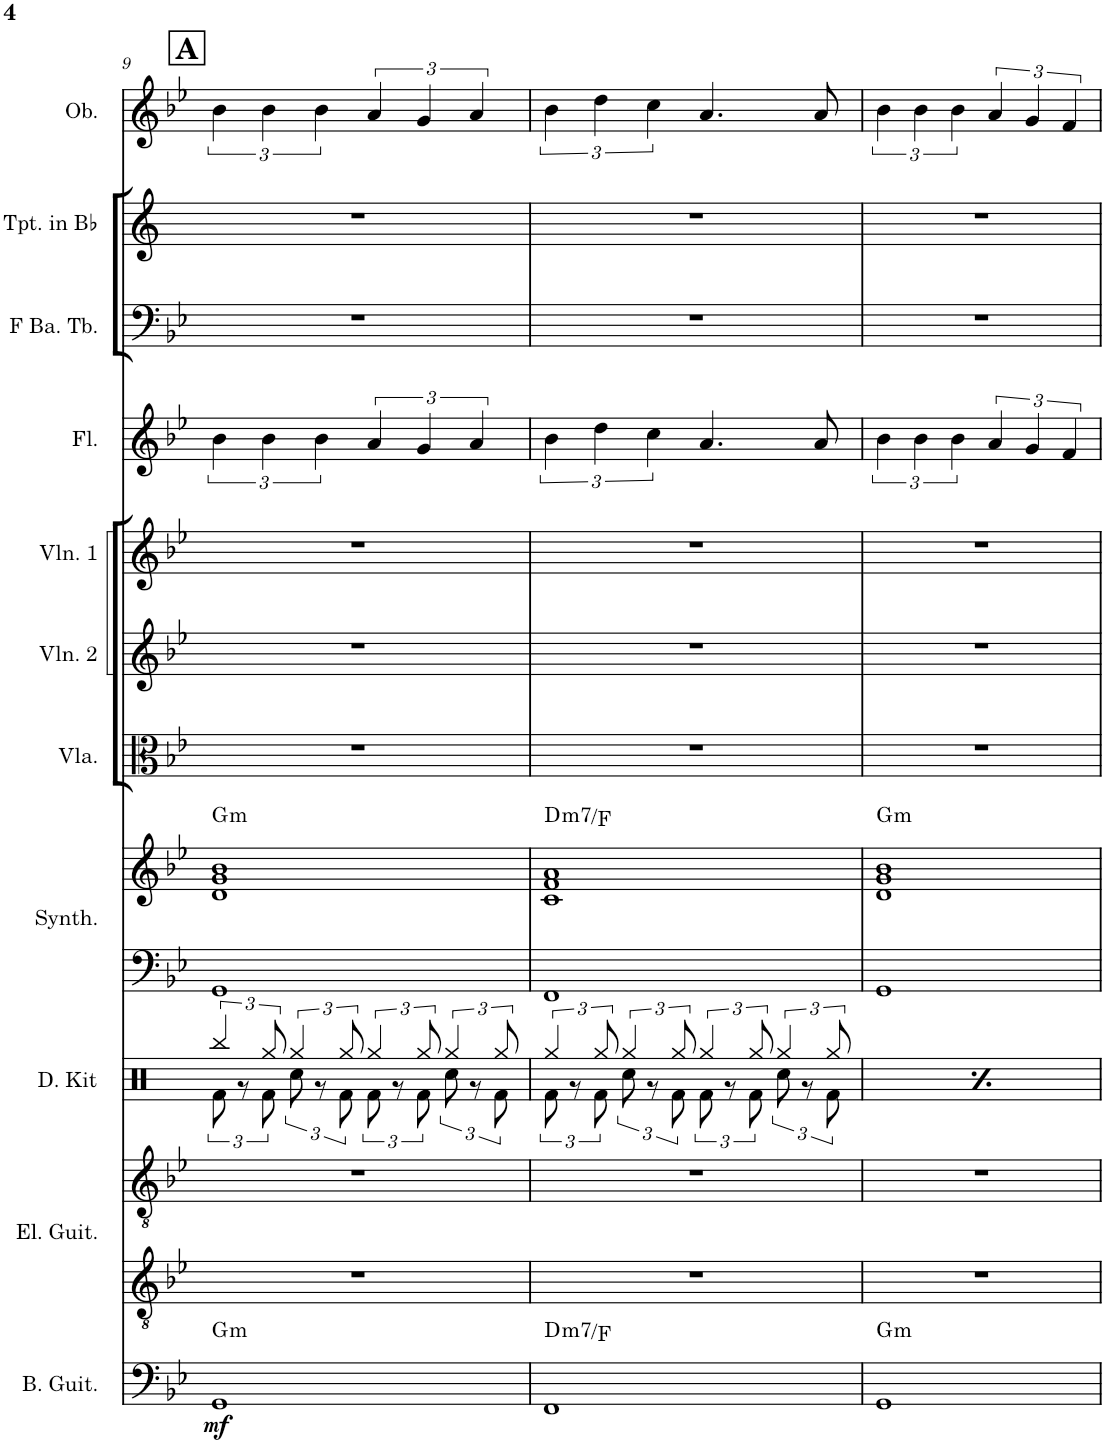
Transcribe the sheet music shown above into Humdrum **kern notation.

**kern	**dynam	**harte	**kern	**kern	**kern	**kern	**kern	**harte	**kern	**kern	**kern	**kern	**kern	**kern	**kern
*part11	*part11	*part11	*part10	*part10	*part9	*part8	*part8	*part8	*part7	*part6	*part5	*part4	*part3	*part2	*part1
*staff13	*staff13	*	*staff12	*staff11	*staff10	*staff9	*staff8	*	*staff7	*staff6	*staff5	*staff4	*staff3	*staff2	*staff1
*I"Bass Guitar	*	*	*I"Electric Guitar	*	*I"Drum Kit	*I"Choir Synthesizer	*	*	*I"Viola	*I"Violin 2	*I"Violin 1	*I"Flute	*I"F Bass Tuba	*I"Trumpet in Bb	*I"Oboe
*I'B. Guit.	*	*	*I'El. Guit.	*	*I'D. Kit	*I'Synth.	*	*	*I'Vla.	*I'Vln. 2	*I'Vln. 1	*I'Fl.	*I'F Ba. Tb.	*I'Tpt. in Bb	*I'Ob.
!!LO:PB:g=z
*clefF4	*	*	*clefGv2	*clefGv2	*clefX	*clefF4	*clefG2	*	*clefC3	*clefG2	*clefG2	*clefG2	*clefF4	*clefG2	*clefG2
*Trd7c12	*	*	*	*	*	*	*	*	*	*	*	*	*	*Trd1c2	*
*k[b-e-]	*	*	*k[b-e-]	*k[b-e-]	*k[]	*k[b-e-]	*k[b-e-]	*	*k[b-e-]	*k[b-e-]	*k[b-e-]	*k[b-e-]	*k[b-e-]	*k[]	*k[b-e-]
*M4/4	*	*	*M4/4	*M4/4	*M4/4	*M4/4	*M4/4	*	*M4/4	*M4/4	*M4/4	*M4/4	*M4/4	*M4/4	*M4/4
!!LO:REH:place=s1:a:B:cj:fs=14:t=A
=9	=9	=9	=9	=9	=9	=9	=9	=9	=9	=9	=9	=9	=9	=9	=9
*	*	*	*	*	*^	*	*	*	*	*	*	*	*	*	*
!	!LO:DY:b	!LO:H:kt=m	!	!	!	!	!	!	!LO:H:kt=m	!	!	!	!	!	!	!
1GG	mf	G:min	1r	1r	6Rbb/	12Rf\	1GG	1d 1g 1b-	G:min	1r	1r	1r	6b-\	1r	1r	6b-\
.	.	.	.	.	.	12r	.	.	.	.	.	.	.	.	.	.
.	.	.	.	.	12Rgg/	12Rf\	.	.	.	.	.	.	6b-\	.	.	6b-\
.	.	.	.	.	6Rgg/	12Rcc\	.	.	.	.	.	.	.	.	.	.
.	.	.	.	.	.	12r	.	.	.	.	.	.	6b-\	.	.	6b-\
.	.	.	.	.	12Rgg/	12Rf\	.	.	.	.	.	.	.	.	.	.
.	.	.	.	.	6Rgg/	12Rf\	.	.	.	.	.	.	6a/	.	.	6a/
.	.	.	.	.	.	12r	.	.	.	.	.	.	.	.	.	.
.	.	.	.	.	12Rgg/	12Rf\	.	.	.	.	.	.	6g/	.	.	6g/
.	.	.	.	.	6Rgg/	12Rcc\	.	.	.	.	.	.	.	.	.	.
.	.	.	.	.	.	12r	.	.	.	.	.	.	6a/	.	.	6a/
.	.	.	.	.	12Rgg/	12Rf\	.	.	.	.	.	.	.	.	.	.
=10	=10	=10	=10	=10	=10	=10	=10	=10	=10	=10	=10	=10	=10	=10	=10	=10
!	!	!LO:H:kt=m7	!	!	!	!	!	!	!LO:H:kt=m7	!	!	!	!	!	!	!
1FF	.	D:min7/b3	1r	1r	6Rgg/	12Rf\	1FF	1c 1f 1a	D:min7/b3	1r	1r	1r	6b-\	1r	1r	6b-\
.	.	.	.	.	.	12r	.	.	.	.	.	.	.	.	.	.
.	.	.	.	.	12Rgg/	12Rf\	.	.	.	.	.	.	6dd\	.	.	6dd\
.	.	.	.	.	6Rgg/	12Rcc\	.	.	.	.	.	.	.	.	.	.
.	.	.	.	.	.	12r	.	.	.	.	.	.	6cc\	.	.	6cc\
.	.	.	.	.	12Rgg/	12Rf\	.	.	.	.	.	.	.	.	.	.
.	.	.	.	.	6Rgg/	12Rf\	.	.	.	.	.	.	4.a/	.	.	4.a/
.	.	.	.	.	.	12r	.	.	.	.	.	.	.	.	.	.
.	.	.	.	.	12Rgg/	12Rf\	.	.	.	.	.	.	.	.	.	.
.	.	.	.	.	6Rgg/	12Rcc\	.	.	.	.	.	.	.	.	.	.
.	.	.	.	.	.	12r	.	.	.	.	.	.	.	.	.	.
.	.	.	.	.	.	.	.	.	.	.	.	.	8a/	.	.	8a/
.	.	.	.	.	12Rgg/	12Rf\	.	.	.	.	.	.	.	.	.	.
=11	=11	=11	=11	=11	=11	=11	=11	=11	=11	=11	=11	=11	=11	=11	=11	=11
!	!	!LO:H:kt=m	!	!	!	!	!	!	!LO:H:kt=m	!	!	!	!	!	!	!
1GG	.	G:min	1r	1r	6Rgg/	12Rf\	1GG	1d 1g 1b-	G:min	1r	1r	1r	6b-\	1r	1r	6b-\
.	.	.	.	.	.	12r	.	.	.	.	.	.	.	.	.	.
.	.	.	.	.	12Rgg/	12Rf\	.	.	.	.	.	.	6b-\	.	.	6b-\
.	.	.	.	.	6Rgg/	12Rcc\	.	.	.	.	.	.	.	.	.	.
.	.	.	.	.	.	12r	.	.	.	.	.	.	6b-\	.	.	6b-\
.	.	.	.	.	12Rgg/	12Rf\	.	.	.	.	.	.	.	.	.	.
.	.	.	.	.	6Rgg/	12Rf\	.	.	.	.	.	.	6a/	.	.	6a/
.	.	.	.	.	.	12r	.	.	.	.	.	.	.	.	.	.
.	.	.	.	.	12Rgg/	12Rf\	.	.	.	.	.	.	6g/	.	.	6g/
.	.	.	.	.	6Rgg/	12Rcc\	.	.	.	.	.	.	.	.	.	.
.	.	.	.	.	.	12r	.	.	.	.	.	.	6f/	.	.	6f/
.	.	.	.	.	12Rgg/	12Rf\	.	.	.	.	.	.	.	.	.	.
*	*	*	*	*	*v	*v	*	*	*	*	*	*	*	*	*	*
=	=	=	=	=	=	=	=	=	=	=	=	=	=	=	=
*-	*-	*-	*-	*-	*-	*-	*-	*-	*-	*-	*-	*-	*-	*-	*-
